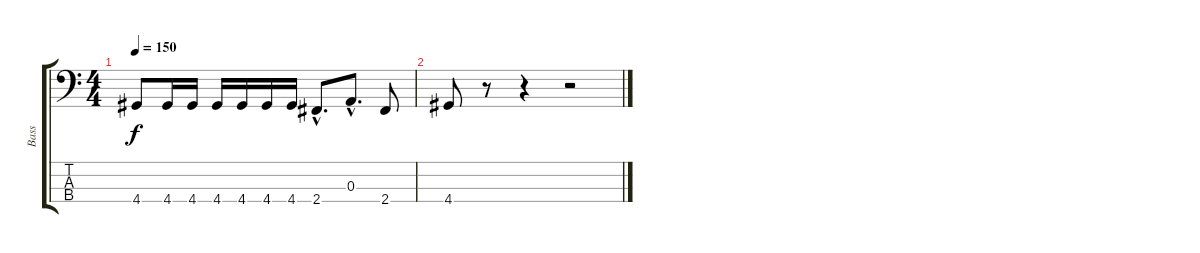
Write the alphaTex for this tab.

\track ("Bass" "Bass") {instrument electricbasspick}
\staff {score tabs}
\tuning (G2 D2 A1 E1) {hide}
\ts (4 4)
\tempo 150
\clef f4
\ks c
4.4.8{dy f} 4.4.16 4.4.16 4.4.16 4.4.16 4.4.16 4.4.16 2.4{hac}.8{d} 0.3{hac}.8{d} 2.4.8 |
4.4.8 r.8 r.4 r.2
